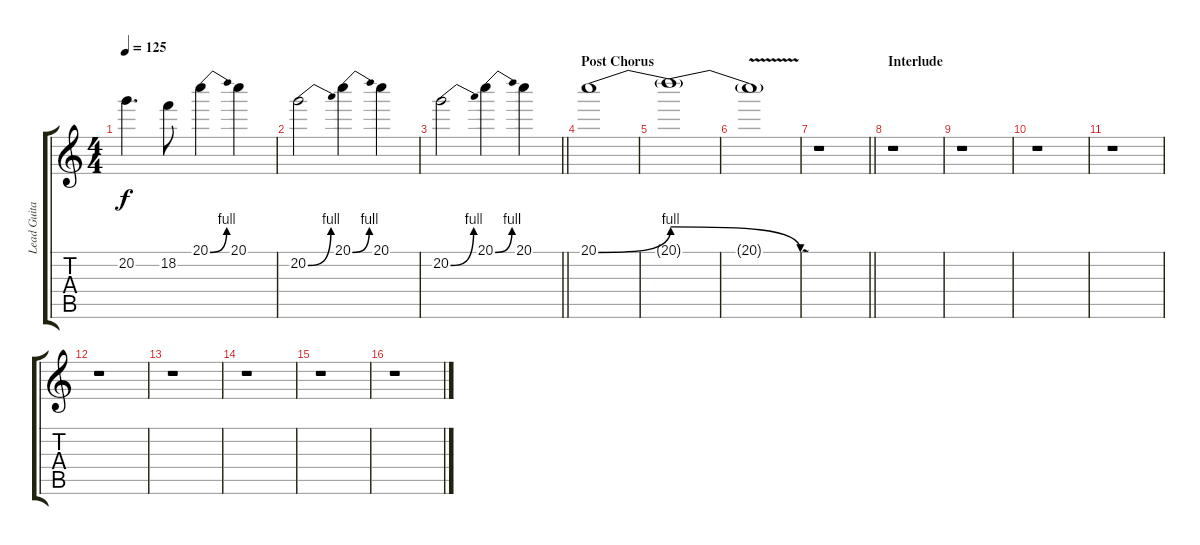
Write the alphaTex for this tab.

\track ("Lead Guitar" "Lead Guita") {instrument distortionguitar}
\staff {score tabs}
\tuning (E4 B3 G3 D3 A2 D2) {hide}
\ts (4 4)
\tempo 125
\clef g2
\ks c
20.2.4{d dy f} 18.2.8 20.1{be (bend 0 0 60 4)}.4 20.1.4 |
20.2{be (bend 0 0 60 4)}.2 20.1{be (bend 0 0 60 4)}.4 20.1.4 |
\barLineRight lightlight
20.2{be (bend 0 0 60 4)}.2 20.1{be (bend 0 0 60 4)}.4 20.1.4 |
\section ("" "Post Chorus")
20.1{be (bend 0 0 60 4)}.1 |
20.1{be (release 0 4 60 0) t}.1 |
20.1{v t}.1 |
\barLineRight lightlight
r.1 |
\section ("" "Interlude")
r.1 |
r.1 |
r.1 |
r.1 |
r.1 |
r.1 |
r.1 |
r.1 |
r.1
